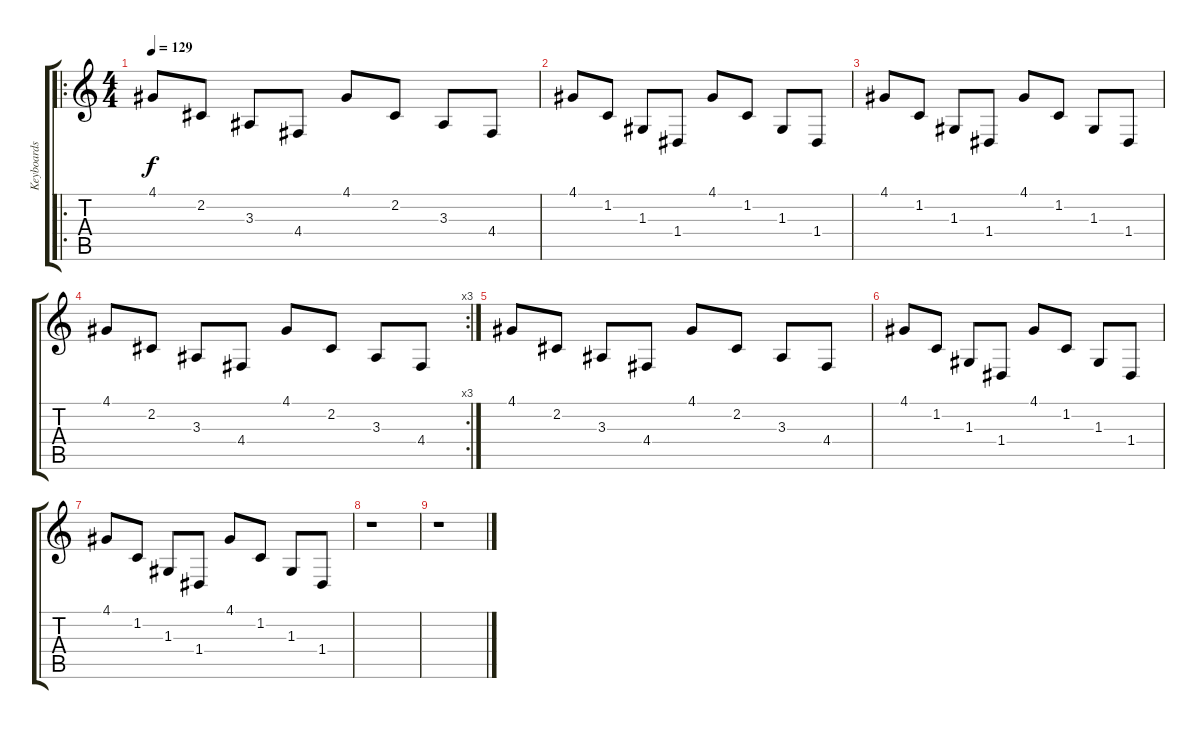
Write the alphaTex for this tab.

\track ("Keyboards" "Keyboards") {instrument lead8bassandlead}
\staff {score tabs}
\tuning (E4 B3 G3 D3 A2 E2) {hide}
\ro
\ts (4 4)
\tempo 129
\clef g2
\ks c
4.1.8{dy f} 2.2.8 3.3.8 4.4.8 4.1.8 2.2.8 3.3.8 4.4.8 |
4.1.8 1.2.8 1.3.8 1.4.8 4.1.8 1.2.8 1.3.8 1.4.8 |
4.1.8 1.2.8 1.3.8 1.4.8 4.1.8 1.2.8 1.3.8 1.4.8 |
\rc 3
4.1.8 2.2.8 3.3.8 4.4.8 4.1.8 2.2.8 3.3.8 4.4.8 |
4.1.8 2.2.8 3.3.8 4.4.8 4.1.8 2.2.8 3.3.8 4.4.8 |
4.1.8 1.2.8 1.3.8 1.4.8 4.1.8 1.2.8 1.3.8 1.4.8 |
4.1.8 1.2.8 1.3.8 1.4.8 4.1.8 1.2.8 1.3.8 1.4.8 |
r.1 |
r.1
